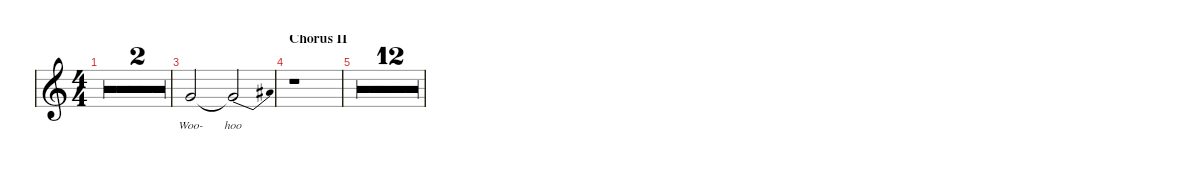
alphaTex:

\defaultSystemsLayout 4
\hideDynamics
\bracketExtendMode nobrackets
\singleTrackTrackNamePolicy hidden
\multiTrackTrackNamePolicy hidden
\otherSystemsTrackNameOrientation horizontal
\track ("V. Harmony 3" "sng.") {multiBarRest instrument voiceoohs}
\staff {score}
\tuning (Eb4 Bb3 Gb3 Db3 Ab2 Eb2)
\ts (4 4)
\tempo 208
\clef g2
\ks c
r.1{dy mf beam Down} |
r.1{beam Down} |
4.1.2{lyrics (0 "Woo-") lyrics (1 "") lyrics (2 "") lyrics (3 "") lyrics (4 "") beam Up} 4.1{be (bend 6 0 15 6) t}.2{lyrics (0 "hoo") lyrics (1 "") lyrics (2 "") lyrics (3 "") lyrics (4 "") beam Up} |
\section ("" "Chorus II")
r.1{beam Down} |
r.1{beam Down} |
r.1{beam Down} |
r.1{beam Down} |
r.1{beam Down} |
r.1{beam Down} |
r.1{beam Down} |
r.1{beam Down} |
r.1{beam Down} |
r.1{beam Down} |
r.1{beam Down} |
r.1{beam Down} |
r.1{beam Down}
